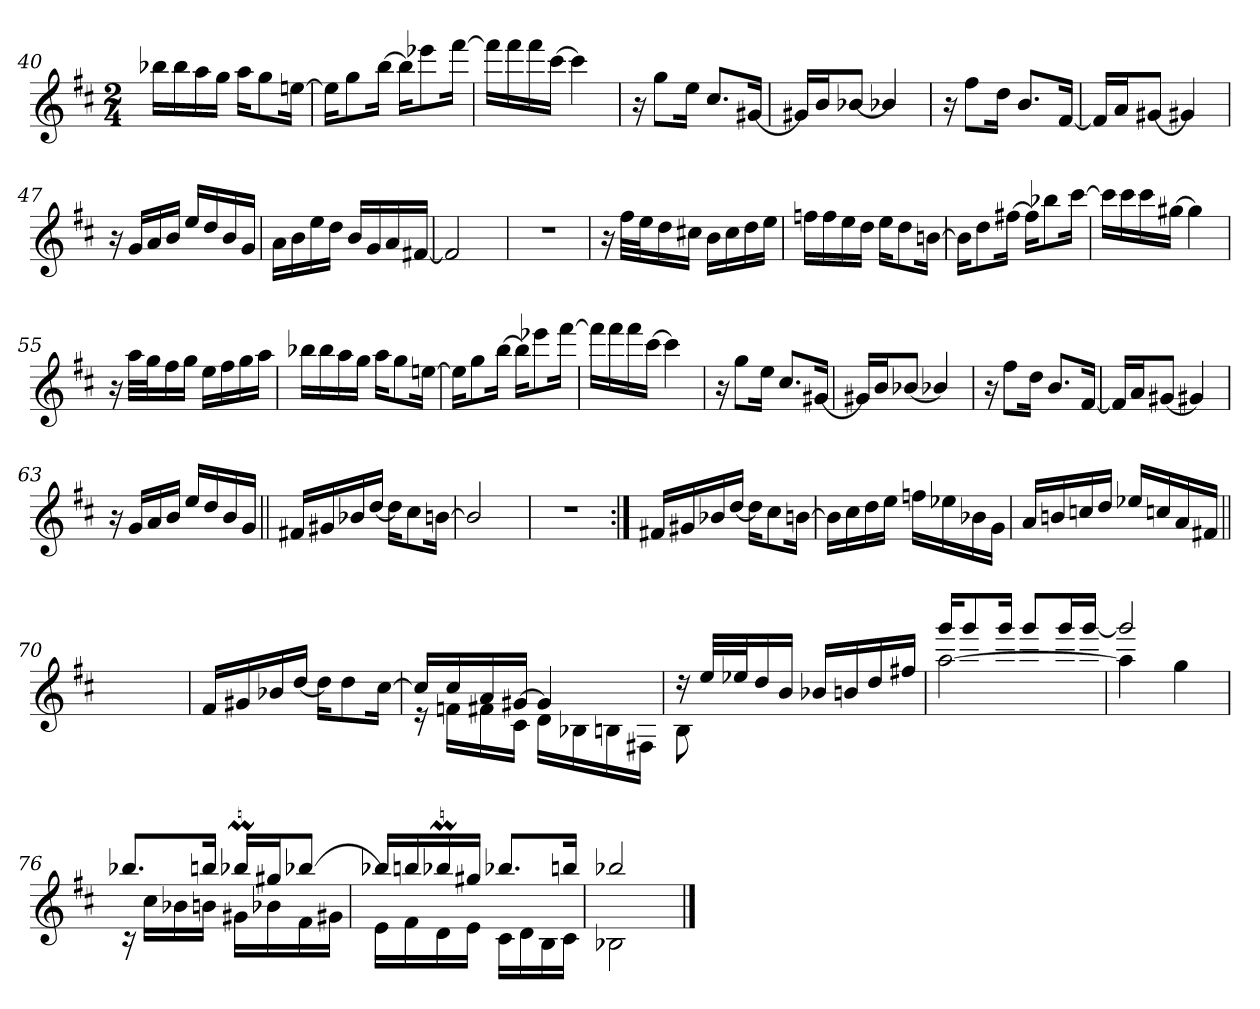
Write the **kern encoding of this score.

**kern
*part1
*staff1
*clefG2
*k[f#c#]
*b:
*M2/4
=40
16bb-X\LL
16bb-\
16aa\
16gg\JJ
16aa\KL
8gg\
[16een\Jk
!!LO:PB:g=z
=41
16een\KL]
8gg\
[16bb\Jk
16bb\KL]
8eee-X\
[16fff#\Jk
=42
16fff#\LL]
16fff#\
16fff#\
[16ccc#\JJ
4ccc#\]
=43
16r
8gg\L
16ee\Jk
8.cc#/L
[16g#X/Jk
=44
16g#X/LL]
16b/J
[8b-X/J
4b-X/]
!!LO:LB:g=z
=45
16r
8ff#\L
16dd\Jk
8.b/L
[16f#/Jk
=46
16f#/LL]
16a/J
[8g#X/J
4g#X/]
=47
16r
16g/LL
16a/
16b/JJ
16ee/LL
16dd/
16b/
16g/JJ
=48
16a\LL
16b\
16ee\
16dd\JJ
16b/LL
16g/
16a/
[16f#X/JJ
=49
2f#/]
!!LO:LB:g=z
=50
2r
=51
16r
32ff#\LLL
32ee\J
16dd\
16cc#X\JJ
16b\LL
16cc#\
16dd\
16ee\JJ
=52
16ffn\LL
16ff\
16ee\
16dd\JJ
16ee\KL
8dd\
[16bn\Jk
=53
16bn\KL]
8dd\
[16ff#X\Jk
16ff#\KL]
8bb-X\
[16ccc#\Jk
=54
16ccc#\LL]
16ccc#\
16ccc#\
[16gg#X\JJ
4gg#\]
!!LO:LB:g=z
=55
16r
32aa\LLL
32gg\J
16ff#\
16gg\JJ
16ee\LL
16ff#\
16gg\
16aa\JJ
=56
16bb-X\LL
16bb-\
16aa\
16gg\JJ
16aa\KL
8gg\
[16een\Jk
=57
16een\KL]
8gg\
[16bb\Jk
16bb\KL]
8eee-X\
[16fff#\Jk
=58
16fff#\LL]
16fff#\
16fff#\
[16ccc#\JJ
4ccc#\]
!!LO:LB:g=z
=59
16r
8gg\L
16ee\Jk
8.cc#/L
[16g#X/Jk
=60
16g#X/LL]
16b/J
[8b-X/J
4b-X/]
=61
16r
8ff#\L
16dd\Jk
8.b/L
[16f#/Jk
=62
16f#/LL]
16a/J
[8g#X/J
4g#X/]
!!LO:LB:g=z
=63
16r
16g/LL
16a/
16b/JJ
16ee/LL
16dd/
16b/
16g/JJ
=64||
16f#X/LL
16g#X/
16b-X/
[16dd/JJ
16dd\KL]
8cc#\
[16bn\Jk
=65
2b/]
=66
2r
!!LO:LB:g=z
=67:|!
16f#X/LL
16g#X/
16b-X/
[16dd/JJ
16dd\KL]
8cc#\
[16bn\Jk
=68
16b\LL]
16cc#\
16dd\
16ee\JJ
16ffn\LL
16ee-X\
16b-X\
16g\JJ
=69
16a/LL
16bn/
16ccn/
16dd/JJ
16ee-X/LL
16ccn/
16a/
16f#X/JJ
=70||
2ryy
!!LO:LB:g=z
=71
16f#/LL
16g#X/
16b-X/
[16dd/JJ
16dd\KL]
8dd\
[16cc#\Jk
=72
*^
16cc#/LL]	16rd
16cc#/	16fn!\LL
16a/	16f#X!\
[>16g#X/JJ	16c#!\JJ
4g#/]	16d!\LL
.	16B-X!\
.	16Bn!\
.	16F#X!\JJ
=73	=73
16rdd	8B!\
32ee/LLL	.
32ee-X/J	.
16dd/	4.ryy
16b/JJ	.
16b-X/LL	.
16bn/	.
16dd/	.
16ff#X/JJ	.
=74	=74
[>2aa\	16ggg!/KL
.	8ggg!/
.	16ggg!/Jk
.	8ggg!/L
.	16ggg!/L
.	[>16ggg!/JJ
=75	=75
!	!LO:N:head=open
4aa\]	2ggg!/]
4gg\	.
!!LO:LB:g=z	!!
=76	=76
8.bb-X/L	16rc
.	16cc#!\LL
.	16b-X!\
16bbn/Jk	16bn!\JJ
16bb-XM/LL	16g#X!\LL
16gg#X/J	16b-X!\
[>8bb-X/J	16f#!\
.	16g#X!\JJ
=77	=77
16bb-X/LL]	16e!\LL
16bbn/	16f#!\
16bb-XM/	16d!\
16gg#X/JJ	16e!\JJ
8.bb-X/L	16c#!\LL
.	16d!\
.	16B!\
16bbn/Jk	16c#!\JJ
=78	=78
2bb-X/	2B-X!\
*v	*v
==
*-
